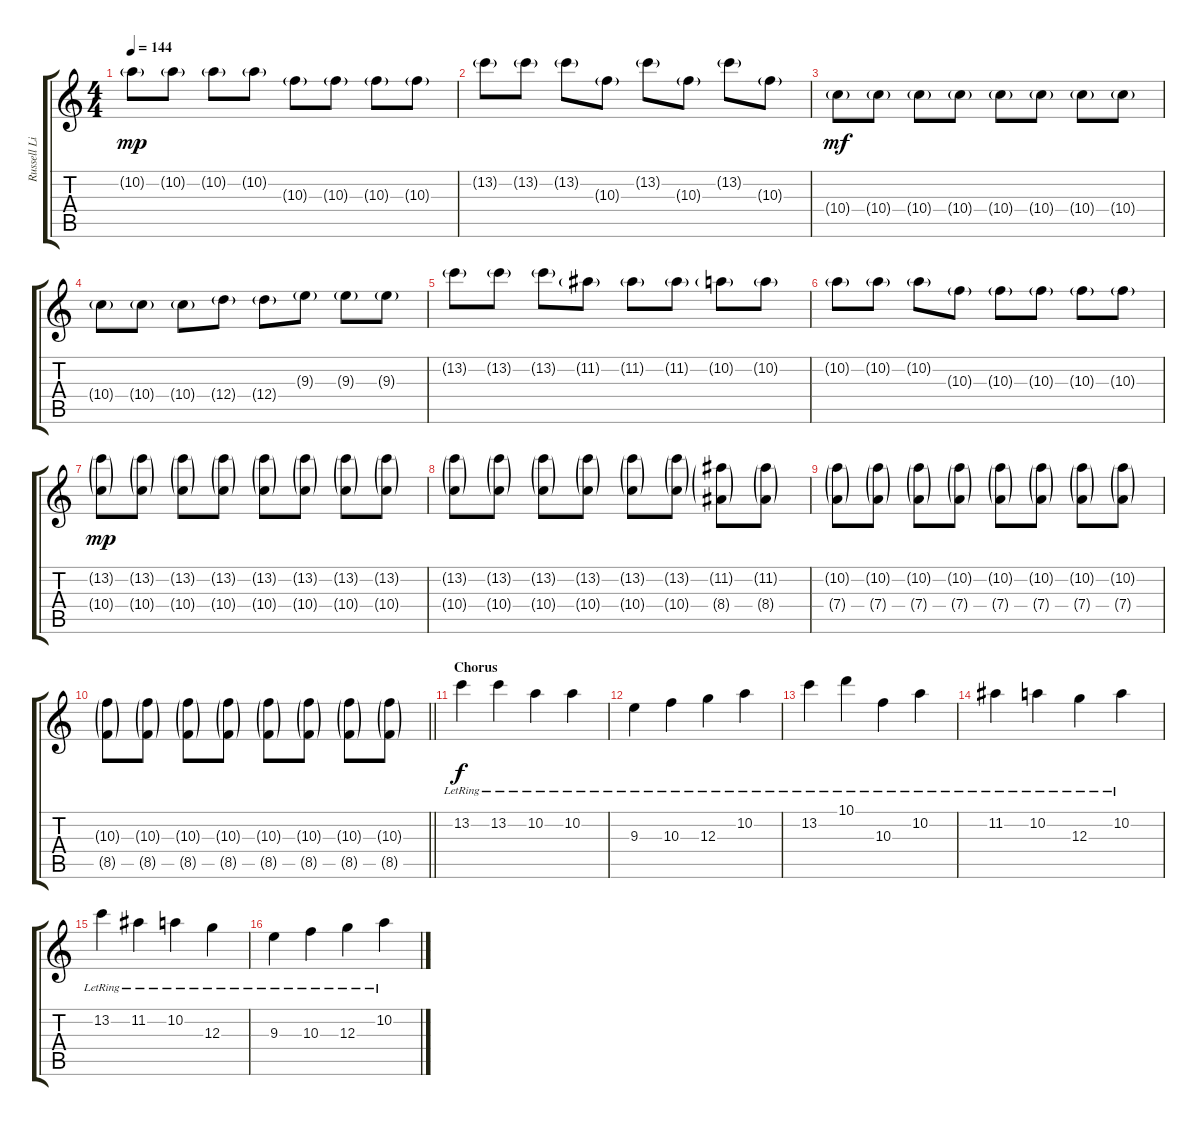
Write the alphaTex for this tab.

\track ("Russell Lissack" "Russell Li") {instrument electricguitarclean}
\staff {score tabs}
\tuning (E4 B3 G3 D3 A2 E2) {hide}
\ts (4 4)
\tempo 144
\clef g2
\ks c
10.2{g}.8{dy mp} 10.2{g}.8 10.2{g}.8 10.2{g}.8 10.3{g}.8 10.3{g}.8 10.3{g}.8 10.3{g}.8 |
13.2{g}.8 13.2{g}.8 13.2{g}.8 10.3{g}.8 13.2{g}.8 10.3{g}.8 13.2{g}.8 10.3{g}.8 |
10.4{g}.8{dy mf} 10.4{g}.8 10.4{g}.8 10.4{g}.8 10.4{g}.8 10.4{g}.8 10.4{g}.8 10.4{g}.8 |
10.4{g}.8 10.4{g}.8 10.4{g}.8 12.4{g}.8 12.4{g}.8 9.3{g}.8 9.3{g}.8 9.3{g}.8 |
13.2{g}.8 13.2{g}.8 13.2{g}.8 11.2{g}.8 11.2{g}.8 11.2{g}.8 10.2{g}.8 10.2{g}.8 |
10.2{g}.8 10.2{g}.8 10.2{g}.8 10.3{g}.8 10.3{g}.8 10.3{g}.8 10.3{g}.8 10.3{g}.8 |
(13.2{g} 10.4{g}).8{dy mp} (13.2{g} 10.4{g}).8 (13.2{g} 10.4{g}).8 (13.2{g} 10.4{g}).8 (13.2{g} 10.4{g}).8 (13.2{g} 10.4{g}).8 (13.2{g} 10.4{g}).8 (13.2{g} 10.4{g}).8 |
(13.2{g} 10.4{g}).8 (13.2{g} 10.4{g}).8 (13.2{g} 10.4{g}).8 (13.2{g} 10.4{g}).8 (13.2{g} 10.4{g}).8 (13.2{g} 10.4{g}).8 (11.2{g} 8.4{g}).8 (11.2{g} 8.4{g}).8 |
(10.2{g} 7.4{g}).8 (10.2{g} 7.4{g}).8 (10.2{g} 7.4{g}).8 (10.2{g} 7.4{g}).8 (10.2{g} 7.4{g}).8 (10.2{g} 7.4{g}).8 (10.2{g} 7.4{g}).8 (10.2{g} 7.4{g}).8 |
\barLineRight lightlight
(10.3{g} 8.5{g}).8 (10.3{g} 8.5{g}).8 (10.3{g} 8.5{g}).8 (10.3{g} 8.5{g}).8 (10.3{g} 8.5{g}).8 (10.3{g} 8.5{g}).8 (10.3{g} 8.5{g}).8 (10.3{g} 8.5{g}).8 |
\section ("" "Chorus")
13.2{lr}.4{dy f} 13.2{lr}.4 10.2{lr}.4 10.2{lr}.4 |
9.3{lr}.4 10.3{lr}.4 12.3{lr}.4 10.2{lr}.4 |
13.2{lr}.4 10.1{lr}.4 10.3{lr}.4 10.2{lr}.4 |
11.2{lr}.4 10.2{lr}.4 12.3{lr}.4 10.2{lr}.4 |
13.2{lr}.4 11.2{lr}.4 10.2{lr}.4 12.3{lr}.4 |
9.3{lr}.4 10.3{lr}.4 12.3{lr}.4 10.2{lr}.4
